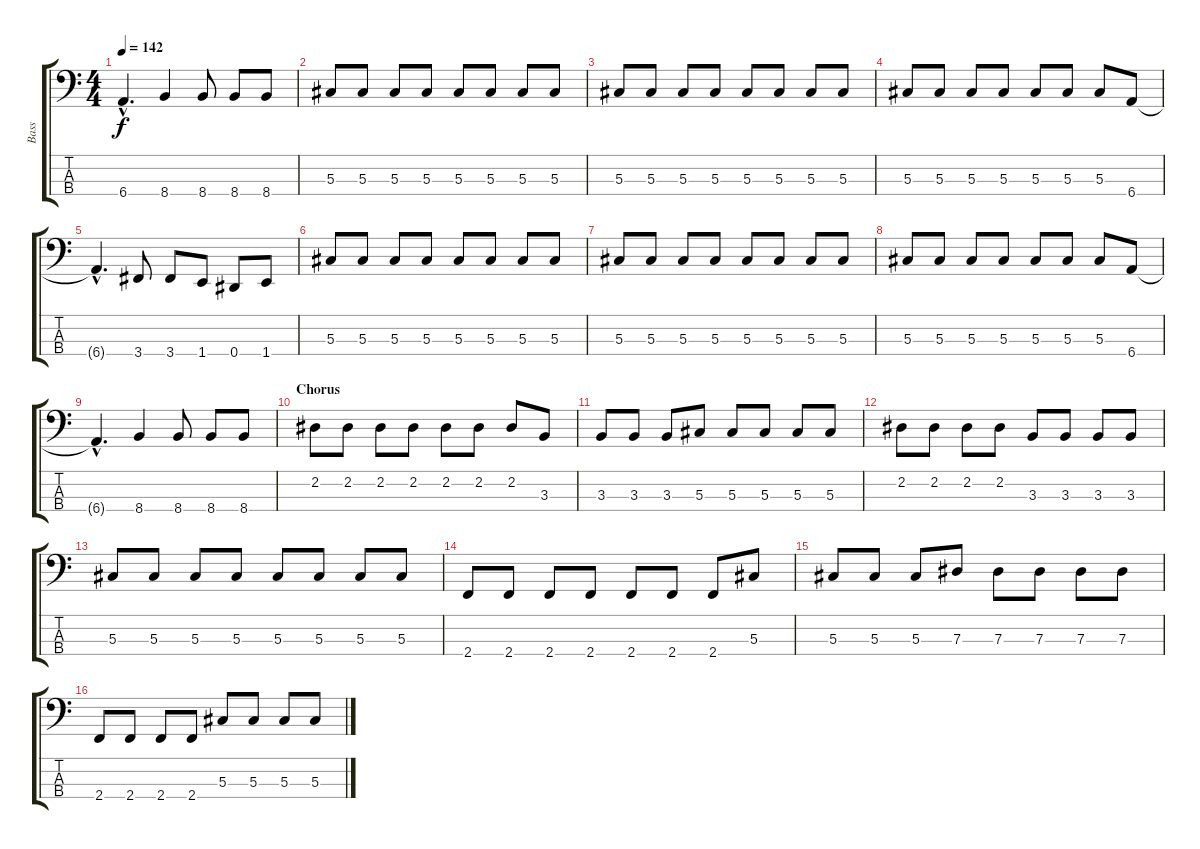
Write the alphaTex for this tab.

\track ("Bass" "Bass") {instrument electricbassfinger}
\staff {score tabs}
\tuning (Gb2 Db2 Ab1 Eb1) {hide}
\ts (4 4)
\tempo 142
\clef f4
\ks c
6.4{hac t}.4{d dy f} 8.4.4 8.4.8 8.4.8 8.4.8 |
5.3.8 5.3.8 5.3.8 5.3.8 5.3.8 5.3.8 5.3.8 5.3.8 |
5.3.8 5.3.8 5.3.8 5.3.8 5.3.8 5.3.8 5.3.8 5.3.8 |
5.3.8 5.3.8 5.3.8 5.3.8 5.3.8 5.3.8 5.3.8 6.4.8 |
6.4{hac t}.4{d} 3.4.8 3.4.8 1.4.8 0.4.8 1.4.8 |
5.3.8 5.3.8 5.3.8 5.3.8 5.3.8 5.3.8 5.3.8 5.3.8 |
5.3.8 5.3.8 5.3.8 5.3.8 5.3.8 5.3.8 5.3.8 5.3.8 |
5.3.8 5.3.8 5.3.8 5.3.8 5.3.8 5.3.8 5.3.8 6.4.8 |
6.4{hac t}.4{d} 8.4.4 8.4.8 8.4.8 8.4.8 |
\section ("" "Chorus")
2.2.8 2.2.8 2.2.8 2.2.8 2.2.8 2.2.8 2.2.8 3.3.8 |
3.3.8 3.3.8 3.3.8 5.3.8 5.3.8 5.3.8 5.3.8 5.3.8 |
2.2.8 2.2.8 2.2.8 2.2.8 3.3.8 3.3.8 3.3.8 3.3.8 |
5.3.8 5.3.8 5.3.8 5.3.8 5.3.8 5.3.8 5.3.8 5.3.8 |
2.4.8 2.4.8 2.4.8 2.4.8 2.4.8 2.4.8 2.4.8 5.3.8 |
5.3.8 5.3.8 5.3.8 7.3.8 7.3.8 7.3.8 7.3.8 7.3.8 |
2.4.8 2.4.8 2.4.8 2.4.8 5.3.8 5.3.8 5.3.8 5.3{sl}.8
